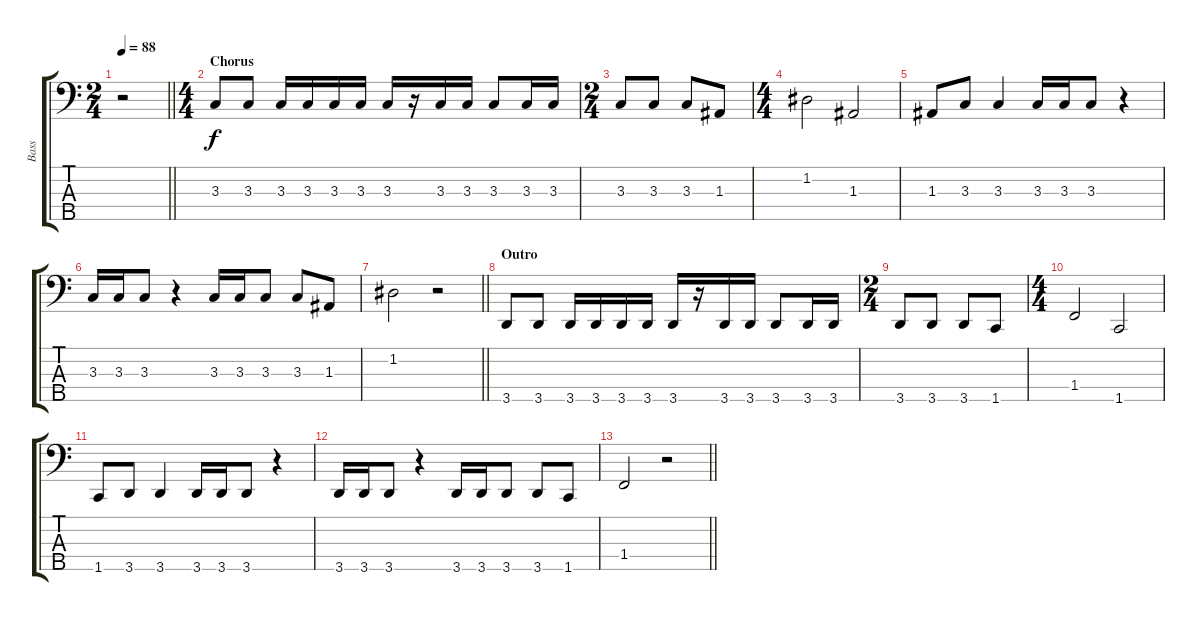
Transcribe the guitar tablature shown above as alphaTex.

\track ("Bass" "Bass") {instrument electricbassfinger}
\staff {score tabs}
\tuning (G2 D2 A1 E1 B0) {hide}
\ts (2 4)
\tempo 88
\clef f4
\barLineRight lightlight
\ks c
r.2{dy f} |
\ts (4 4)
\section ("" "Chorus")
3.3.8 3.3.8 3.3.16 3.3.16 3.3.16 3.3.16 3.3.16 r.16 3.3.16 3.3.16 3.3.8 3.3.16 3.3.16 |
\ts (2 4)
3.3.8 3.3.8 3.3.8 1.3.8 |
\ts (4 4)
1.2.2 1.3.2 |
1.3.8 3.3.8 3.3.4 3.3.16 3.3.16 3.3.8 r.4 |
3.3.16 3.3.16 3.3.8 r.4 3.3.16 3.3.16 3.3.8 3.3.8 1.3.8 |
\barLineRight lightlight
1.2.2 r.2 |
\section ("" "Outro")
3.5.8 3.5.8 3.5.16 3.5.16 3.5.16 3.5.16 3.5.16 r.16 3.5.16 3.5.16 3.5.8 3.5.16 3.5.16 |
\ts (2 4)
3.5.8 3.5.8 3.5.8 1.5.8 |
\ts (4 4)
1.4.2 1.5.2 |
1.5.8 3.5.8 3.5.4 3.5.16 3.5.16 3.5.8 r.4 |
3.5.16 3.5.16 3.5.8 r.4 3.5.16 3.5.16 3.5.8 3.5.8 1.5.8 |
\barLineRight lightlight
1.4.2 r.2
